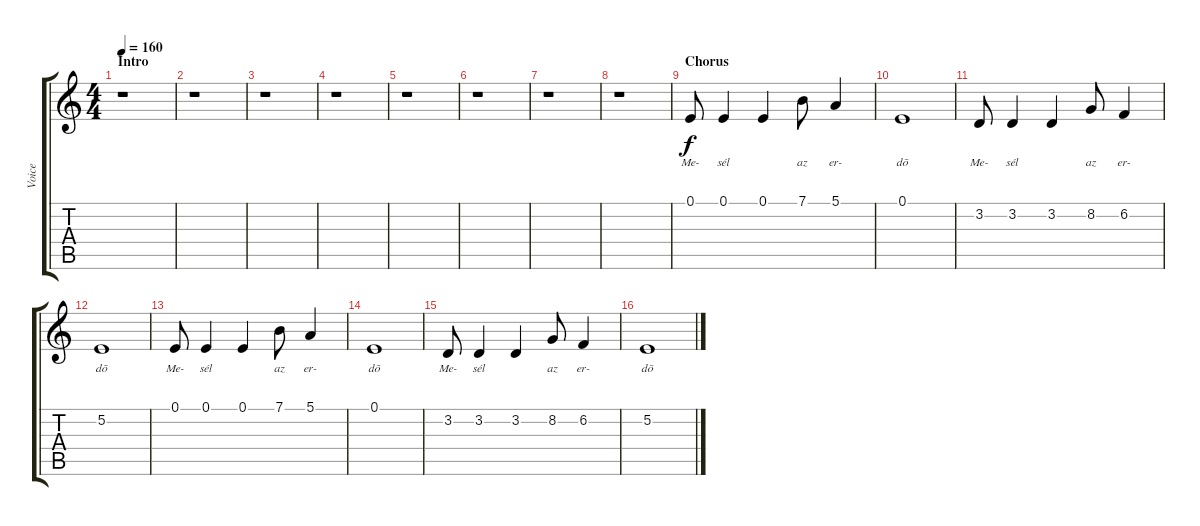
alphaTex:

\track ("Voice" "Voice") {instrument cello}
\staff {score tabs}
\tuning (E4 B3 G3 D3 A2 E2) {hide}
\ts (4 4)
\section ("" "Intro")
\tempo 160
\clef g2
\ks c
r.1{dy f instrument cello} |
r.1 |
r.1 |
r.1 |
r.1 |
r.1 |
r.1 |
r.1 |
\section ("" "Chorus")
0.1.8{lyrics (0 "Me-") lyrics (1 "") lyrics (2 "") lyrics (3 "") lyrics (4 "")} 0.1.4{lyrics (0 "sél") lyrics (1 "") lyrics (2 "") lyrics (3 "") lyrics (4 "")} 0.1.4{lyrics (0 "") lyrics (1 "") lyrics (2 "") lyrics (3 "") lyrics (4 "")} 7.1.8{lyrics (0 "az") lyrics (1 "") lyrics (2 "") lyrics (3 "") lyrics (4 "")} 5.1.4{lyrics (0 "er-") lyrics (1 "") lyrics (2 "") lyrics (3 "") lyrics (4 "")} |
0.1.1{lyrics (0 "dõ") lyrics (1 "") lyrics (2 "") lyrics (3 "") lyrics (4 "")} |
3.2.8{lyrics (0 "Me-") lyrics (1 "") lyrics (2 "") lyrics (3 "") lyrics (4 "")} 3.2.4{lyrics (0 "sél") lyrics (1 "") lyrics (2 "") lyrics (3 "") lyrics (4 "")} 3.2.4{lyrics (0 "") lyrics (1 "") lyrics (2 "") lyrics (3 "") lyrics (4 "")} 8.2.8{lyrics (0 "az") lyrics (1 "") lyrics (2 "") lyrics (3 "") lyrics (4 "")} 6.2.4{lyrics (0 "er-") lyrics (1 "") lyrics (2 "") lyrics (3 "") lyrics (4 "")} |
5.2.1{lyrics (0 "dõ") lyrics (1 "") lyrics (2 "") lyrics (3 "") lyrics (4 "")} |
0.1.8{lyrics (0 "Me-") lyrics (1 "") lyrics (2 "") lyrics (3 "") lyrics (4 "")} 0.1.4{lyrics (0 "sél") lyrics (1 "") lyrics (2 "") lyrics (3 "") lyrics (4 "")} 0.1.4{lyrics (0 "") lyrics (1 "") lyrics (2 "") lyrics (3 "") lyrics (4 "")} 7.1.8{lyrics (0 "az") lyrics (1 "") lyrics (2 "") lyrics (3 "") lyrics (4 "")} 5.1.4{lyrics (0 "er-") lyrics (1 "") lyrics (2 "") lyrics (3 "") lyrics (4 "")} |
0.1.1{lyrics (0 "dõ") lyrics (1 "") lyrics (2 "") lyrics (3 "") lyrics (4 "")} |
3.2.8{lyrics (0 "Me-") lyrics (1 "") lyrics (2 "") lyrics (3 "") lyrics (4 "")} 3.2.4{lyrics (0 "sél") lyrics (1 "") lyrics (2 "") lyrics (3 "") lyrics (4 "")} 3.2.4{lyrics (0 "") lyrics (1 "") lyrics (2 "") lyrics (3 "") lyrics (4 "")} 8.2.8{lyrics (0 "az") lyrics (1 "") lyrics (2 "") lyrics (3 "") lyrics (4 "")} 6.2.4{lyrics (0 "er-") lyrics (1 "") lyrics (2 "") lyrics (3 "") lyrics (4 "")} |
5.2.1{lyrics (0 "dõ") lyrics (1 "") lyrics (2 "") lyrics (3 "") lyrics (4 "")}
